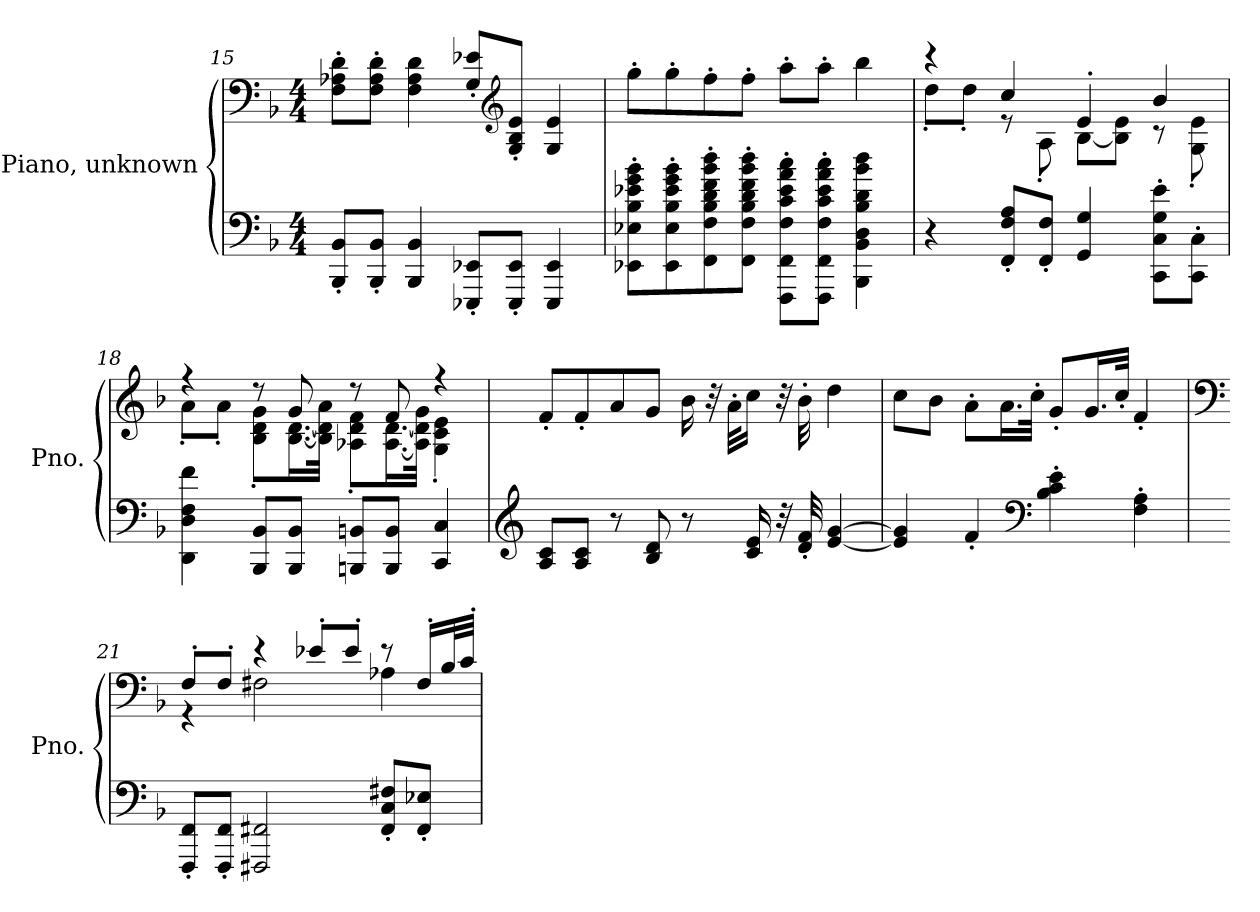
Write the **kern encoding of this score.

**kern	**kern
*part1	*part1
*staff2	*staff1
*I"Piano, unknown	*
*I'Pno.	*
*clefF4	*clefF4
*k[b-]	*k[b-]
*M4/4	*M4/4
=15	=15
8BBB-/' 8BB-/'L	8F\' 8A-X\' 8d\'L
8BBB-/' 8BB-/'J	8F\' 8A-\' 8d\'J
4BBB-/ 4BB-/	4F\ 4A-\ 4d\
8EEE-X/' 8EE-X/'L	8G/' 8e-X/'L
*	*clefG2
8EEE-/' 8EE-/'J	8G/' 8B-/' 8e-/'J
4EEE-/ 4EE-/	4G/ 4e-/
=16	=16
8EE-X\' 8E-X\' 8B-\' 8e-X\' 8g\' 8b-\'L	8gg'\L
8EE-\' 8E-\' 8B-\' 8e-\' 8g\' 8b-\'	8gg'\
8FF\' 8F\' 8B-\' 8d\' 8f\' 8b-\' 8dd\'	8ff'\
8FF\' 8F\' 8B-\' 8d\' 8f\' 8b-\' 8dd\'J	8ff'\J
8FFF\' 8FF\' 8F\' 8c\' 8e-\' 8a\' 8cc\'L	8aa'\L
8FFF\' 8FF\' 8F\' 8c\' 8e-\' 8a\' 8cc\'J	8aa'\J
4BBB-\ 4BB-\ 4D\ 4B-\ 4d\ 4b-\ 4dd\	4bb-\
!!LO:LB:g=z
=17	=17
*	*^
4r	4r	8dd'\L
.	.	8dd'\J
8FF/' 8F/' 8A/'L	4cc/	8r
8FF/' 8F/'J	.	8A'\
4GG/ 4G/	4e'/	[8B-\L
.	.	8B-\] 8e\J
8CC\' 8C\' 8G\' 8e\'L	4b-/	8r
8CC\' 8C\'J	.	8G\' 8e\'
=18	=18	=18
4DD\ 4D\ 4F\ 4f\	4r	8a'\L
.	.	8a'\J
8BBB-/ 8BB-/L	8r	8B-\' 8d\' 8g\'L
8BBB-/ 8BB-/J	8g/	[16.B-\ [16.d\L
.	.	32B-\] 32d\] 32a\JJk
8BBBn/ 8BBn/L	8r	8A-X\' 8d\' 8f\'L
8BBB/ 8BB/J	8f/	[16.A-\ [16.d\L
.	.	32A-\] 32d\] 32g\JJk
4CC/ 4C/	4r	4G\' 4c\' 4e\'
*	*v	*v
=19	=19
*clefG2	*
8A/ 8c/L	8f'/L
8A/ 8c/J	8f'/
8r	8a/
8B-/ 8d/	8g/J
8r	16b-\
.	32r
.	32a'\KLL
16c/ 16e/	16cc\JJ
32r	32r
32d/' 32f/'	32b-'\
[4e/ [4g/	4dd\
!!LO:LB:g=z
=20	=20
4e/] 4g/]	8cc\L
.	8b-\J
4f'/	8a'\L
.	16.a\L
.	32cc'\JJk
*clefF4	*
4B-\' 4c\' 4e\'	8g'/L
.	16.g/L
.	32cc'/JJk
4F\' 4A\'	4f'/
=21	=21
*	*clefF4
*	*^
8FFF/' 8FF/'L	8F'/L	4r
8FFF/' 8FF/'J	8F'/J	.
2FFF#X/ 2FF#X/	4r	2F#X\
.	8e-X'/L	.
.	8e-'/J	.
8FF#/' 8C/' 8F#X/'L	8r	4A-X\
8FF#/' 8E-X/'J	16F#'/LL	.
.	32B-/L	.
.	32c'/JJJ	.
*	*v	*v
=	=
*-	*-
